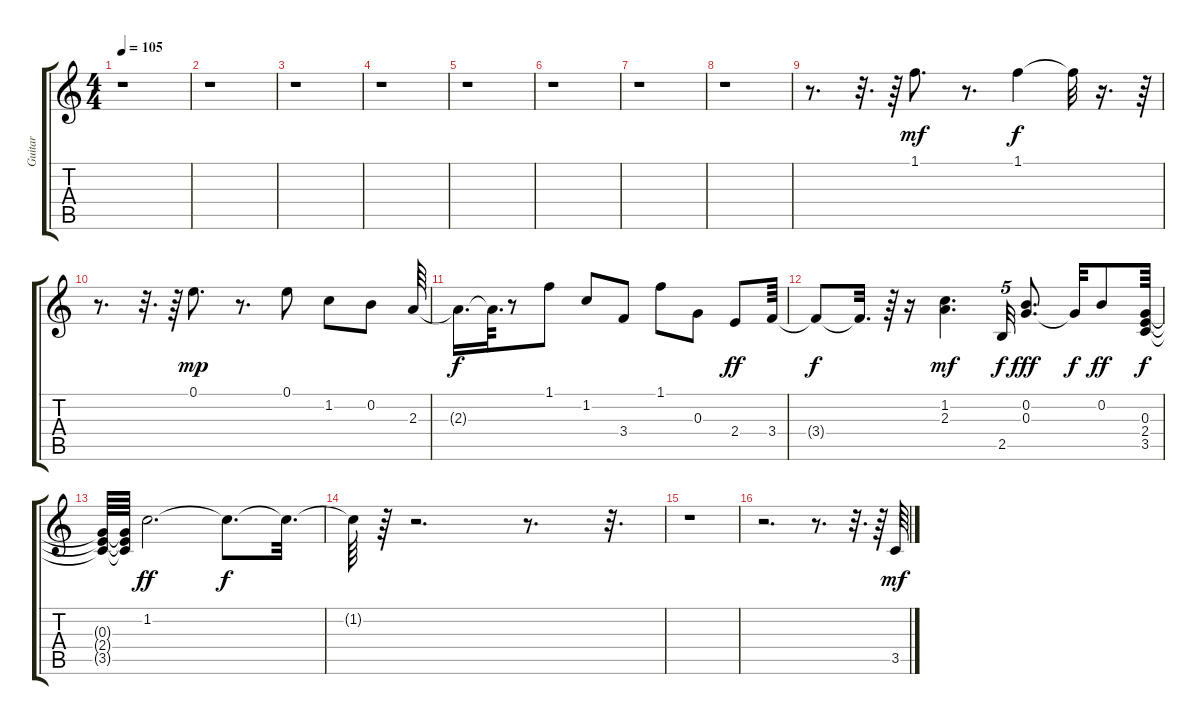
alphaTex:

\track ("Guitar" "Guitar") {instrument acousticguitarsteel}
\staff {score tabs}
\tuning (E4 B3 G3 D3 A2 E2) {hide}
\ts (4 4)
\tempo 105
\clef g2
\ks c
r.1{dy f} |
r.1 |
r.1 |
r.1 |
r.1 |
r.1 |
r.1 |
r.1 |
r.8{d} r.32{d} r.64 1.1.8{d dy mf} r.8{d} 1.1.4{dy f} 1.1{t}.32 r.16{d} r.64 |
r.8{d} r.32{d} r.64 0.1.8{d dy mp} r.8{d} 0.1.8 1.2.8 0.2.8 2.3.64 |
2.3{t}.16{d dy f} 2.3{t}.64{d} r.8 1.1.8 1.2.8 3.4.8 1.1.8 0.3.8 2.4.8{dy ff} 3.4.64 |
3.4{t}.8{dy f} 3.4{t}.32{d} r.64 r.16 (1.2 2.3).4{d dy mf} 2.5.32{tu (5 4) dy f} (0.2 0.3).8{d dy fff} 0.3{t}.32{dy f} 0.2.8{dy ff} (0.3 2.4 3.5).64{dy f} |
(0.3{t} 2.4{t} 3.5{t}).64 (0.3{t} 2.4{t} 3.5{t}).64 1.2.2{d dy ff} 1.2{t}.8{d dy f} 1.2{t}.32{d} |
1.2{t}.64 r.64 r.2{d} r.8{d} r.32{d} |
r.1 |
r.2{d} r.8{d} r.32{d} r.64 3.5.64{dy mf}
